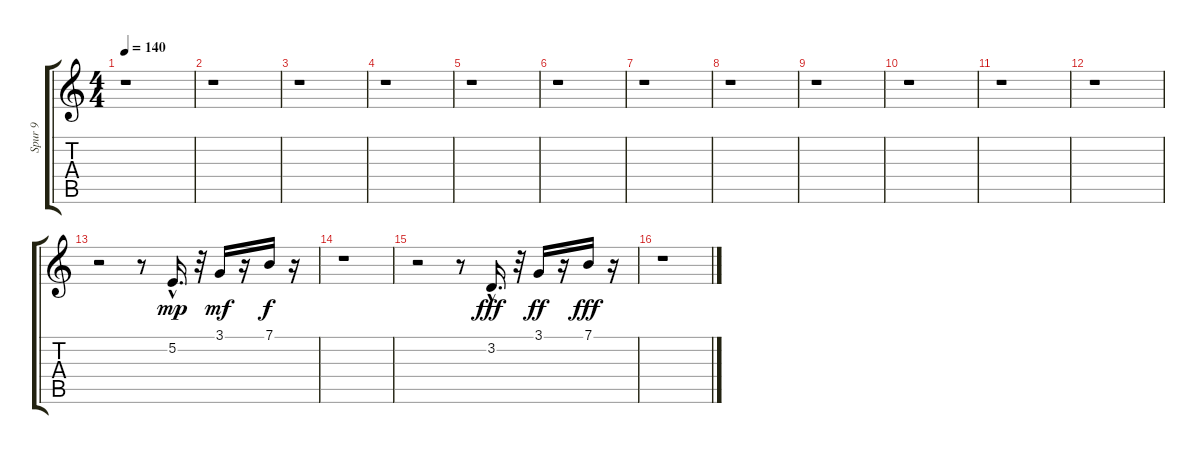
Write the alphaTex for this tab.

\track ("Spur 9" "Spur 9") {instrument marimba}
\staff {score tabs}
\tuning (E4 B3 G3 D3 A2 E2) {hide}
\ts (4 4)
\tempo 140
\clef g2
\ks c
r.1{dy mp instrument marimba} |
r.1 |
r.1 |
r.1 |
r.1 |
r.1 |
r.1 |
r.1 |
r.1 |
r.1 |
r.1 |
r.1 |
r.2 r.8 5.2{hac}.16{d} r.32 3.1.16{dy mf} r.16 7.1.16{dy f} r.16 |
r.1 |
r.2 r.8 3.2{hac}.16{d dy fff} r.32 3.1.16{dy ff} r.16 7.1.16{dy fff} r.16 |
r.1
